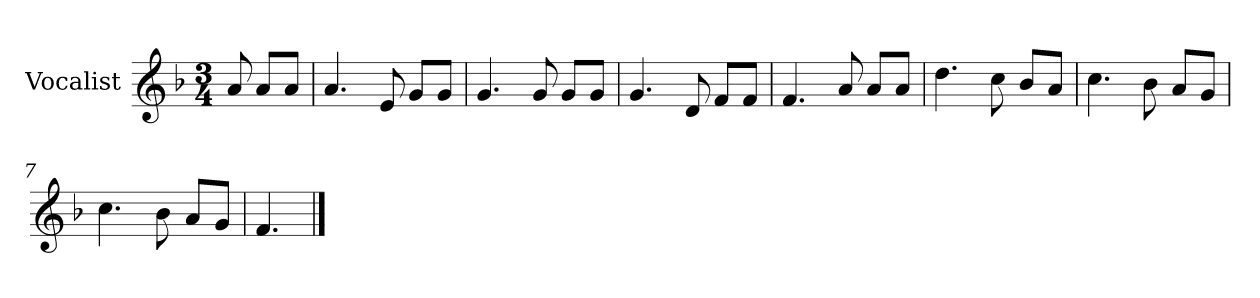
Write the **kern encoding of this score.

**kern
*part1
*staff1
*I"Vocalist
*k[b-]
*F:
*M3/4
=
8a
8aL
8aJ
=1
4.a
8e
8gL
8gJ
=2
4.g
8g
8gL
8gJ
=3
4.g
8d
8fL
8fJ
=4
4.f
8a
8aL
8aJ
=5
4.dd
8cc
8b-L
8aJ
=6
4.cc
8b-
8aL
8gJ
=7
4.cc
8b-
8aL
8gJ
=8
4.f
==
*-
